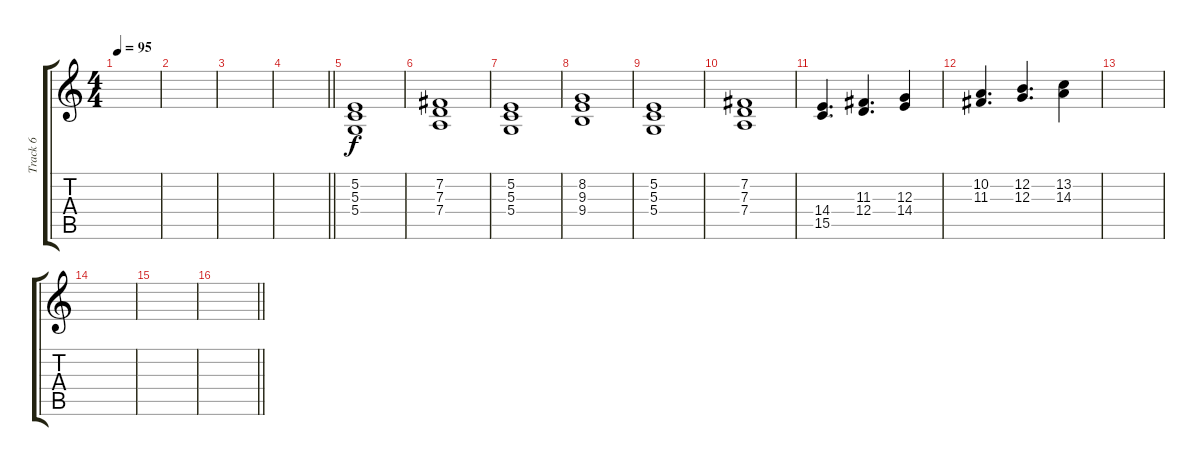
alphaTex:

\track ("Track 6" "Track 6") {instrument stringensemble1}
\staff {score tabs}
\tuning (E4 B3 G3 D3 A2 E2) {hide}
\ts (4 4)
\tempo 95
\clef g2
\ks c
|
|
|
\barLineRight lightlight
|
(5.2 5.3 5.4).1 |
(7.2 7.3 7.4).1 |
(5.2 5.3 5.4).1 |
(8.2 9.3 9.4).1 |
(5.2 5.3 5.4).1 |
(7.2 7.3 7.4).1 |
(14.4 15.5).4{d} (11.3 12.4).4{d} (12.3 14.4).4 |
(10.2 11.3).4{d} (12.2 12.3).4{d} (13.2 14.3).4 |
|
|
|
\barLineRight lightlight
